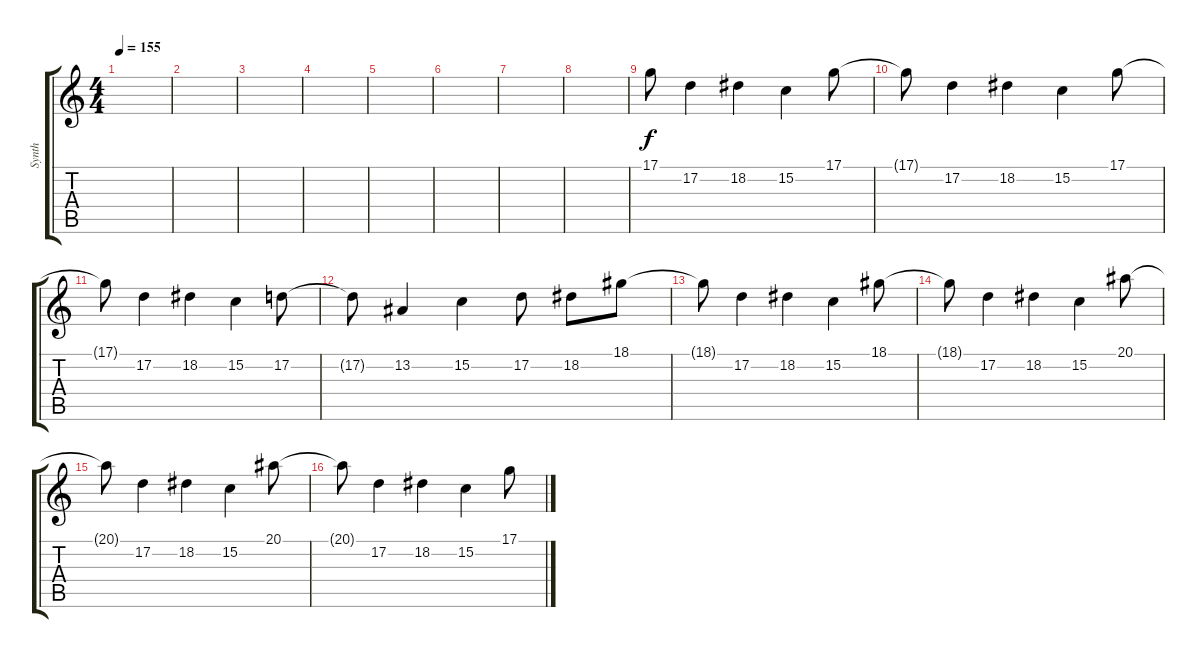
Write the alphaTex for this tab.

\track ("Synth" "Synth") {instrument celesta}
\staff {score tabs}
\tuning (D4 A3 F3 C3 G2 D2) {hide}
\ts (4 4)
\tempo 155
\clef g2
\ks c
|
|
|
|
|
|
|
|
17.1.8 17.2.4 18.2.4 15.2.4 17.1.8 |
17.1{t}.8 17.2.4 18.2.4 15.2.4 17.1.8 |
17.1{t}.8 17.2.4 18.2.4 15.2.4 17.2.8 |
17.2{t}.8 13.2.4 15.2.4 17.2.8 18.2.8 18.1.8 |
18.1{t}.8 17.2.4 18.2.4 15.2.4 18.1.8 |
18.1{t}.8 17.2.4 18.2.4 15.2.4 20.1.8 |
20.1{t}.8 17.2.4 18.2.4 15.2.4 20.1.8 |
20.1{t}.8 17.2.4 18.2.4 15.2.4 17.1.8
